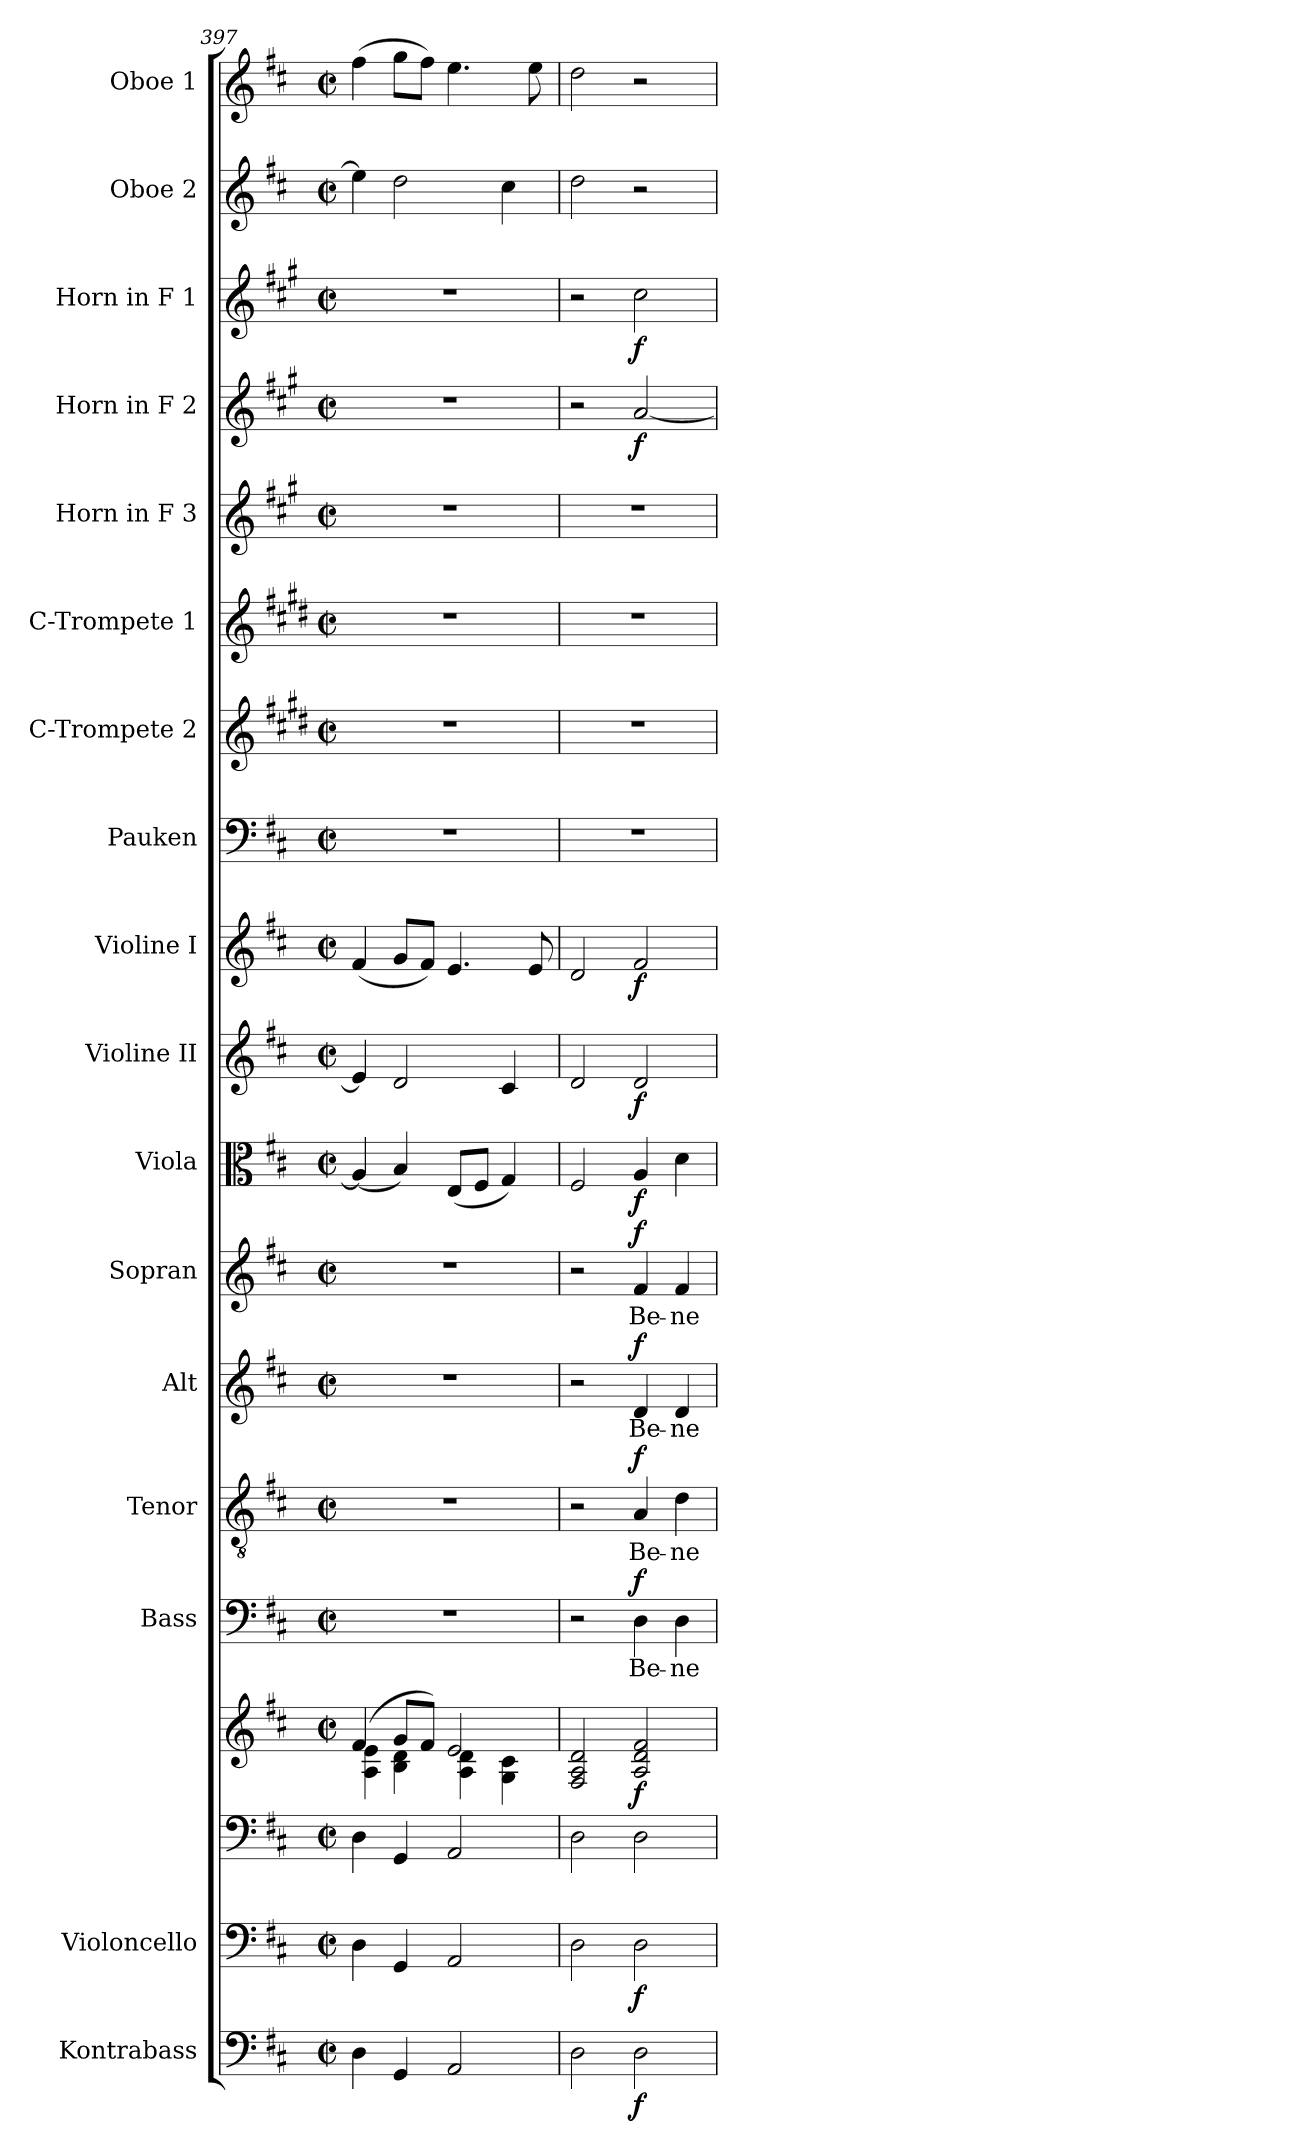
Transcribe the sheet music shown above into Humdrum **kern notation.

**kern	**dynam	**kern	**dynam	**kern	**kern	**dynam	**kern	**text	**dynam	**kern	**text	**dynam	**kern	**text	**dynam	**kern	**text	**dynam	**kern	**dynam	**kern	**dynam	**kern	**dynam	**kern	**kern	**kern	**kern	**kern	**dynam	**kern	**dynam	**kern	**kern
*part18	*part18	*part17	*part17	*part16	*part16	*part16	*part15	*part15	*part15	*part14	*part14	*part14	*part13	*part13	*part13	*part12	*part12	*part12	*part11	*part11	*part10	*part10	*part9	*part9	*part8	*part7	*part6	*part5	*part4	*part4	*part3	*part3	*part2	*part1
*staff19	*staff19	*staff18	*staff18	*staff17	*staff16	*staff16/17	*staff15	*staff15	*staff15	*staff14	*staff14	*staff14	*staff13	*staff13	*staff13	*staff12	*staff12	*staff12	*staff11	*staff11	*staff10	*staff10	*staff9	*staff9	*staff8	*staff7	*staff6	*staff5	*staff4	*staff4	*staff3	*staff3	*staff2	*staff1
*I"Kontrabass	*	*I"Violoncello	*	*	*	*	*I"Bass	*	*	*I"Tenor	*	*	*I"Alt	*	*	*I"Sopran	*	*	*I"Viola	*	*I"Violine II	*	*I"Violine I	*	*I"Pauken	*I"C-Trompete 2	*I"C-Trompete 1	*I"Horn in F 3	*I"Horn in F 2	*	*I"Horn in F 1	*	*I"Oboe 2	*I"Oboe 1
*I'Kb.	*	*I'Vc.	*	*	*	*	*I'B.	*	*	*I'T.	*	*	*I'A.	*	*	*I'S.	*	*	*I'Vla.	*	*I'Vl. II	*	*I'Vl. I	*	*I'Pk.	*I'C Trp. 2	*I'C Trp. 1	*	*	*	*	*	*I'Ob. 2	*I'Ob. 1
*clefF4	*	*clefF4	*	*clefF4	*clefG2	*	*clefF4	*	*	*clefGv2	*	*	*clefG2	*	*	*clefG2	*	*	*clefC3	*	*clefG2	*	*clefG2	*	*clefF4	*clefG2	*clefG2	*clefG2	*clefG2	*	*clefG2	*	*clefG2	*clefG2
*ITrd7c12	*	*	*	*	*	*	*	*	*	*	*	*	*	*	*	*	*	*	*	*	*	*	*	*	*	*ITrd1c2	*ITrd1c2	*ITrd4c7	*ITrd4c7	*	*ITrd4c7	*	*	*
*k[f#c#]	*	*k[f#c#]	*	*k[f#c#]	*k[f#c#]	*	*k[f#c#]	*	*	*k[f#c#]	*	*	*k[f#c#]	*	*	*k[f#c#]	*	*	*k[f#c#]	*	*k[f#c#]	*	*k[f#c#]	*	*k[f#c#]	*k[f#c#]	*k[f#c#]	*k[f#c#]	*k[f#c#]	*	*k[f#c#]	*	*k[f#c#]	*k[f#c#]
*D:	*	*D:	*	*D:	*D:	*	*D:	*	*	*D:	*	*	*D:	*	*	*D:	*	*	*D:	*	*D:	*	*D:	*	*D:	*D:	*D:	*D:	*D:	*	*D:	*	*D:	*D:
*M2/2	*	*M2/2	*	*M2/2	*M2/2	*	*M2/2	*	*	*M2/2	*	*	*M2/2	*	*	*M2/2	*	*	*M2/2	*	*M2/2	*	*M2/2	*	*M2/2	*M2/2	*M2/2	*M2/2	*M2/2	*	*M2/2	*	*M2/2	*M2/2
*met(c|)	*	*met(c|)	*	*met(c|)	*met(c|)	*	*met(c|)	*	*	*met(c|)	*	*	*met(c|)	*	*	*met(c|)	*	*	*met(c|)	*	*met(c|)	*	*met(c|)	*	*met(c|)	*met(c|)	*met(c|)	*met(c|)	*met(c|)	*	*met(c|)	*	*met(c|)	*met(c|)
=397	=397	=397	=397	=397	=397	=397	=397	=397	=397	=397	=397	=397	=397	=397	=397	=397	=397	=397	=397	=397	=397	=397	=397	=397	=397	=397	=397	=397	=397	=397	=397	=397	=397	=397
*	*	*	*	*	*^	*	*	*	*	*	*	*	*	*	*	*	*	*	*	*	*	*	*	*	*	*	*	*	*	*	*	*	*	*
4DD\	.	4D\	.	4D\	(4f#/	4A\ 4e\	.	1r	.	.	1r	.	.	1r	.	.	1r	.	.	(<4A/]	.	4e/]	.	(<4f#/	.	1r	1r	1r	1r	1r	.	1r	.	4ee\]	(>4ff#\
4GGG/	.	4GG/	.	4GG/	8g/L	4B\ 4d\	.	.	.	.	.	.	.	.	.	.	.	.	.	4B/)	.	2d/	.	8g/L	.	.	.	.	.	.	.	.	.	2dd\	8gg\L
.	.	.	.	.	8f#/J)	.	.	.	.	.	.	.	.	.	.	.	.	.	.	.	.	.	.	8f#/J)	.	.	.	.	.	.	.	.	.	.	8ff#\J)
2AAA/	.	2AA/	.	2AA/	2e/	4A\ 4d\	.	.	.	.	.	.	.	.	.	.	.	.	.	(<8E/L	.	.	.	4.e/	.	.	.	.	.	.	.	.	.	.	4.ee\
.	.	.	.	.	.	.	.	.	.	.	.	.	.	.	.	.	.	.	.	8F#/J	.	.	.	.	.	.	.	.	.	.	.	.	.	.	.
.	.	.	.	.	.	4G\ 4c#\	.	.	.	.	.	.	.	.	.	.	.	.	.	4G/)	.	4c#/	.	.	.	.	.	.	.	.	.	.	.	4cc#\	.
.	.	.	.	.	.	.	.	.	.	.	.	.	.	.	.	.	.	.	.	.	.	.	.	8e/	.	.	.	.	.	.	.	.	.	.	8ee\
*	*	*	*	*	*v	*v	*	*	*	*	*	*	*	*	*	*	*	*	*	*	*	*	*	*	*	*	*	*	*	*	*	*	*	*	*
=398	=398	=398	=398	=398	=398	=398	=398	=398	=398	=398	=398	=398	=398	=398	=398	=398	=398	=398	=398	=398	=398	=398	=398	=398	=398	=398	=398	=398	=398	=398	=398	=398	=398	=398
2DD\	.	2D\	.	2D\	2F#/ 2A/ 2d/	.	2r	.	.	2r	.	.	2r	.	.	2r	.	.	2F#/	.	2d/	.	2d/	.	1r	1r	1r	1r	2r	.	2r	.	2dd\	2dd\
!	!LO:DY:b	!	!LO:DY:b	!	!	!LO:DY:b	!	!LO:LY:b	!LO:DY:a	!	!LO:LY:b	!LO:DY:a	!	!LO:LY:b	!LO:DY:a	!	!LO:LY:b	!LO:DY:a	!	!LO:DY:b	!	!LO:DY:b	!	!LO:DY:b	!	!	!	!	!	!LO:DY:b	!	!LO:DY:b	!	!
2DD\	f	2D\	f	2D\	2A/ 2d/ 2f#/	f	4D\	Be-	f	4A/	Be-	f	4d/	Be-	f	4f#/	Be-	f	4A/	f	2d/	f	2f#/	f	.	.	.	.	[2d/	f	2f#\	f	2r	2r
!	!	!	!	!	!	!	!	!LO:LY:b	!	!	!LO:LY:b	!	!	!LO:LY:b	!	!	!LO:LY:b	!	!	!	!	!	!	!	!	!	!	!	!	!	!	!	!	!
.	.	.	.	.	.	.	4D\	-ne-	.	4d\	-ne-	.	4d/	-ne-	.	4f#/	-ne-	.	4d\	.	.	.	.	.	.	.	.	.	.	.	.	.	.	.
=	=	=	=	=	=	=	=	=	=	=	=	=	=	=	=	=	=	=	=	=	=	=	=	=	=	=	=	=	=	=	=	=	=	=
*-	*-	*-	*-	*-	*-	*-	*-	*-	*-	*-	*-	*-	*-	*-	*-	*-	*-	*-	*-	*-	*-	*-	*-	*-	*-	*-	*-	*-	*-	*-	*-	*-	*-	*-
